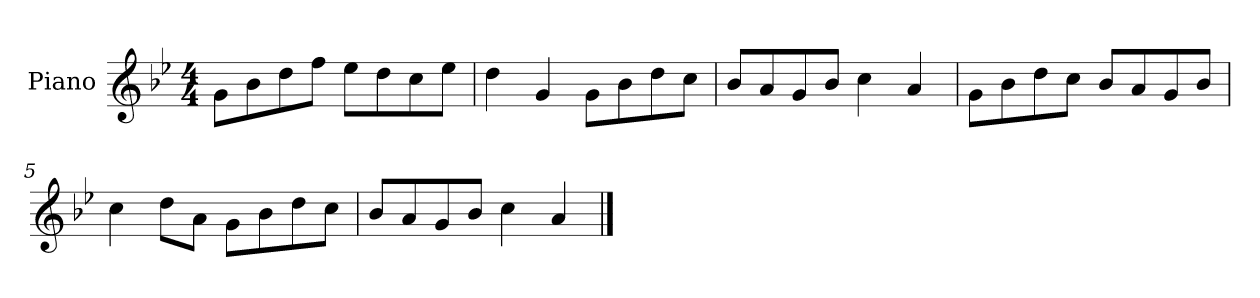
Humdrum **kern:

**kern
*part1
*staff1
*I"Piano
*I'P-no
*clefG2
*k[b-e-]
*M4/4
*MM90
=1
8g\L
8b-\
8dd\
8ff\J
8ee-\L
8dd\
8cc\
8ee-\J
=2
4dd\
4g/
8g\L
8b-\
8dd\
8cc\J
=3
8b-/L
8a/
8g/
8b-/J
4cc\
4a/
=4
8g\L
8b-\
8dd\
8cc\J
8b-/L
8a/
8g/
8b-/J
=5
4cc\
8dd\L
8a\J
8g\L
8b-\
8dd\
8cc\J
!!LO:LB:g=z
=6
8b-/L
8a/
8g/
8b-/J
4cc\
4a/
==
*-
